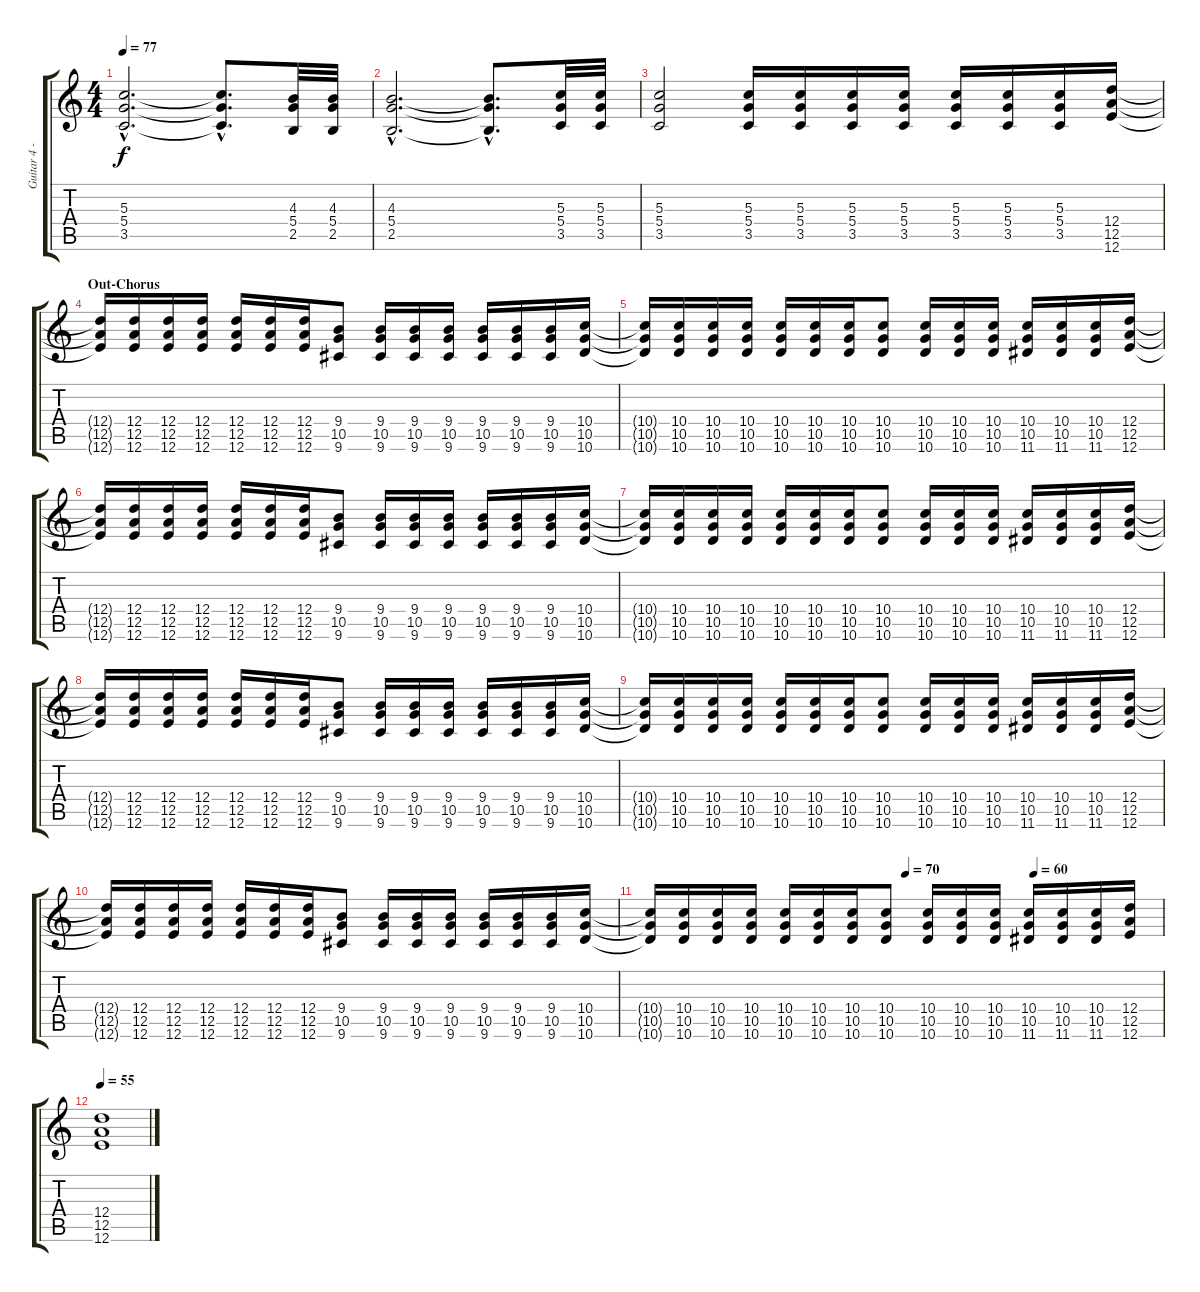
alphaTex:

\track ("Guitar 4 - Mike Lewis" "Guitar 4 -") {instrument distortionguitar}
\staff {score tabs}
\tuning (E4 B3 G3 D3 A2 E2) {hide}
\ts (4 4)
\tempo 77
\clef g2
\ks c
(5.3{hac} 5.4{hac} 3.5{hac}).2{d dy f} (5.3{hac t} 5.4{hac t} 3.5{hac t}).8{d} (4.3 5.4 2.5).32 (4.3 5.4 2.5).32 |
(4.3{hac} 5.4{hac} 2.5{hac}).2{d} (4.3{hac t} 5.4{hac t} 2.5{hac t}).8{d} (5.3 5.4 3.5).32 (5.3 5.4 3.5).32 |
(5.3 5.4 3.5).2 (5.3 5.4 3.5).16 (5.3 5.4 3.5).16 (5.3 5.4 3.5).16 (5.3 5.4 3.5).16 (5.3 5.4 3.5).16 (5.3 5.4 3.5).16 (5.3 5.4 3.5).16 (12.4 12.5 12.6).16 |
\section ("" "Out-Chorus")
(12.4{t} 12.5{t} 12.6{t}).16 (12.4 12.5 12.6).16 (12.4 12.5 12.6).16 (12.4 12.5 12.6).16 (12.4 12.5 12.6).16 (12.4 12.5 12.6).16 (12.4 12.5 12.6).16 (9.4 10.5 9.6).8 (9.4 10.5 9.6).16 (9.4 10.5 9.6).16 (9.4 10.5 9.6).16 (9.4 10.5 9.6).16 (9.4 10.5 9.6).16 (9.4 10.5 9.6).16 (10.4 10.5 10.6).16 |
(10.4{t} 10.5{t} 10.6{t}).16 (10.4 10.5 10.6).16 (10.4 10.5 10.6).16 (10.4 10.5 10.6).16 (10.4 10.5 10.6).16 (10.4 10.5 10.6).16 (10.4 10.5 10.6).16 (10.4 10.5 10.6).8 (10.4 10.5 10.6).16 (10.4 10.5 10.6).16 (10.4 10.5 10.6).16 (10.4 10.5 11.6).16 (10.4 10.5 11.6).16 (10.4 10.5 11.6).16 (12.4 12.5 12.6).16 |
(12.4{t} 12.5{t} 12.6{t}).16 (12.4 12.5 12.6).16 (12.4 12.5 12.6).16 (12.4 12.5 12.6).16 (12.4 12.5 12.6).16 (12.4 12.5 12.6).16 (12.4 12.5 12.6).16 (9.4 10.5 9.6).8 (9.4 10.5 9.6).16 (9.4 10.5 9.6).16 (9.4 10.5 9.6).16 (9.4 10.5 9.6).16 (9.4 10.5 9.6).16 (9.4 10.5 9.6).16 (10.4 10.5 10.6).16 |
(10.4{t} 10.5{t} 10.6{t}).16 (10.4 10.5 10.6).16 (10.4 10.5 10.6).16 (10.4 10.5 10.6).16 (10.4 10.5 10.6).16 (10.4 10.5 10.6).16 (10.4 10.5 10.6).16 (10.4 10.5 10.6).8 (10.4 10.5 10.6).16 (10.4 10.5 10.6).16 (10.4 10.5 10.6).16 (10.4 10.5 11.6).16 (10.4 10.5 11.6).16 (10.4 10.5 11.6).16 (12.4 12.5 12.6).16 |
(12.4{t} 12.5{t} 12.6{t}).16 (12.4 12.5 12.6).16 (12.4 12.5 12.6).16 (12.4 12.5 12.6).16 (12.4 12.5 12.6).16 (12.4 12.5 12.6).16 (12.4 12.5 12.6).16 (9.4 10.5 9.6).8 (9.4 10.5 9.6).16 (9.4 10.5 9.6).16 (9.4 10.5 9.6).16 (9.4 10.5 9.6).16 (9.4 10.5 9.6).16 (9.4 10.5 9.6).16 (10.4 10.5 10.6).16 |
(10.4{t} 10.5{t} 10.6{t}).16 (10.4 10.5 10.6).16 (10.4 10.5 10.6).16 (10.4 10.5 10.6).16 (10.4 10.5 10.6).16 (10.4 10.5 10.6).16 (10.4 10.5 10.6).16 (10.4 10.5 10.6).8 (10.4 10.5 10.6).16 (10.4 10.5 10.6).16 (10.4 10.5 10.6).16 (10.4 10.5 11.6).16 (10.4 10.5 11.6).16 (10.4 10.5 11.6).16 (12.4 12.5 12.6).16 |
(12.4{t} 12.5{t} 12.6{t}).16 (12.4 12.5 12.6).16 (12.4 12.5 12.6).16 (12.4 12.5 12.6).16 (12.4 12.5 12.6).16 (12.4 12.5 12.6).16 (12.4 12.5 12.6).16 (9.4 10.5 9.6).8 (9.4 10.5 9.6).16 (9.4 10.5 9.6).16 (9.4 10.5 9.6).16 (9.4 10.5 9.6).16 (9.4 10.5 9.6).16 (9.4 10.5 9.6).16 (10.4 10.5 10.6).16 |
\tempo (70 0.5)
\tempo (60 0.75)
(10.4{t} 10.5{t} 10.6{t}).16 (10.4 10.5 10.6).16 (10.4 10.5 10.6).16 (10.4 10.5 10.6).16 (10.4 10.5 10.6).16 (10.4 10.5 10.6).16 (10.4 10.5 10.6).16 (10.4 10.5 10.6).8 (10.4 10.5 10.6).16 (10.4 10.5 10.6).16 (10.4 10.5 10.6).16 (10.4 10.5 11.6).16 (10.4 10.5 11.6).16 (10.4 10.5 11.6).16 (12.4 12.5 12.6).16 |
\tempo 55
(12.4 12.5 12.6).1
